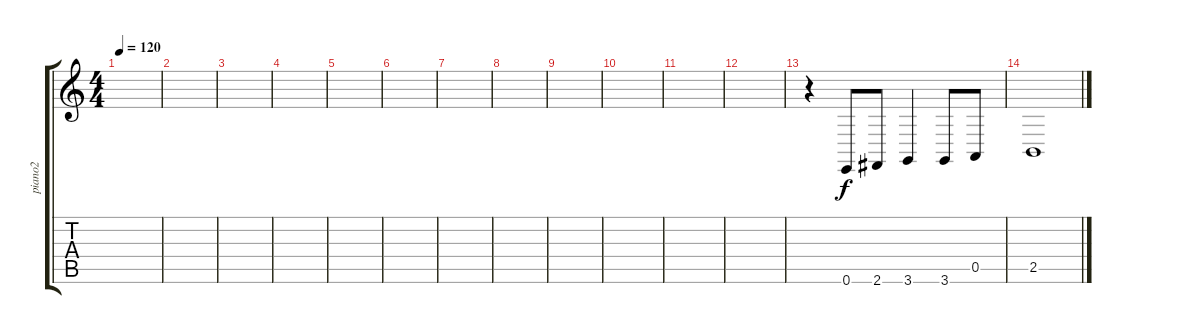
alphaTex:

\track ("piano2" "piano2") {instrument electricgrandpiano}
\staff {score tabs}
\tuning (E4 B3 G3 D3 A2 E2) {hide}
\ts (4 4)
\tempo 120
\clef g2
\ks c
|
|
|
|
|
|
|
|
|
|
|
|
r.4 0.6.8 2.6.8 3.6.4 3.6.8 0.5.8 |
2.5.1
